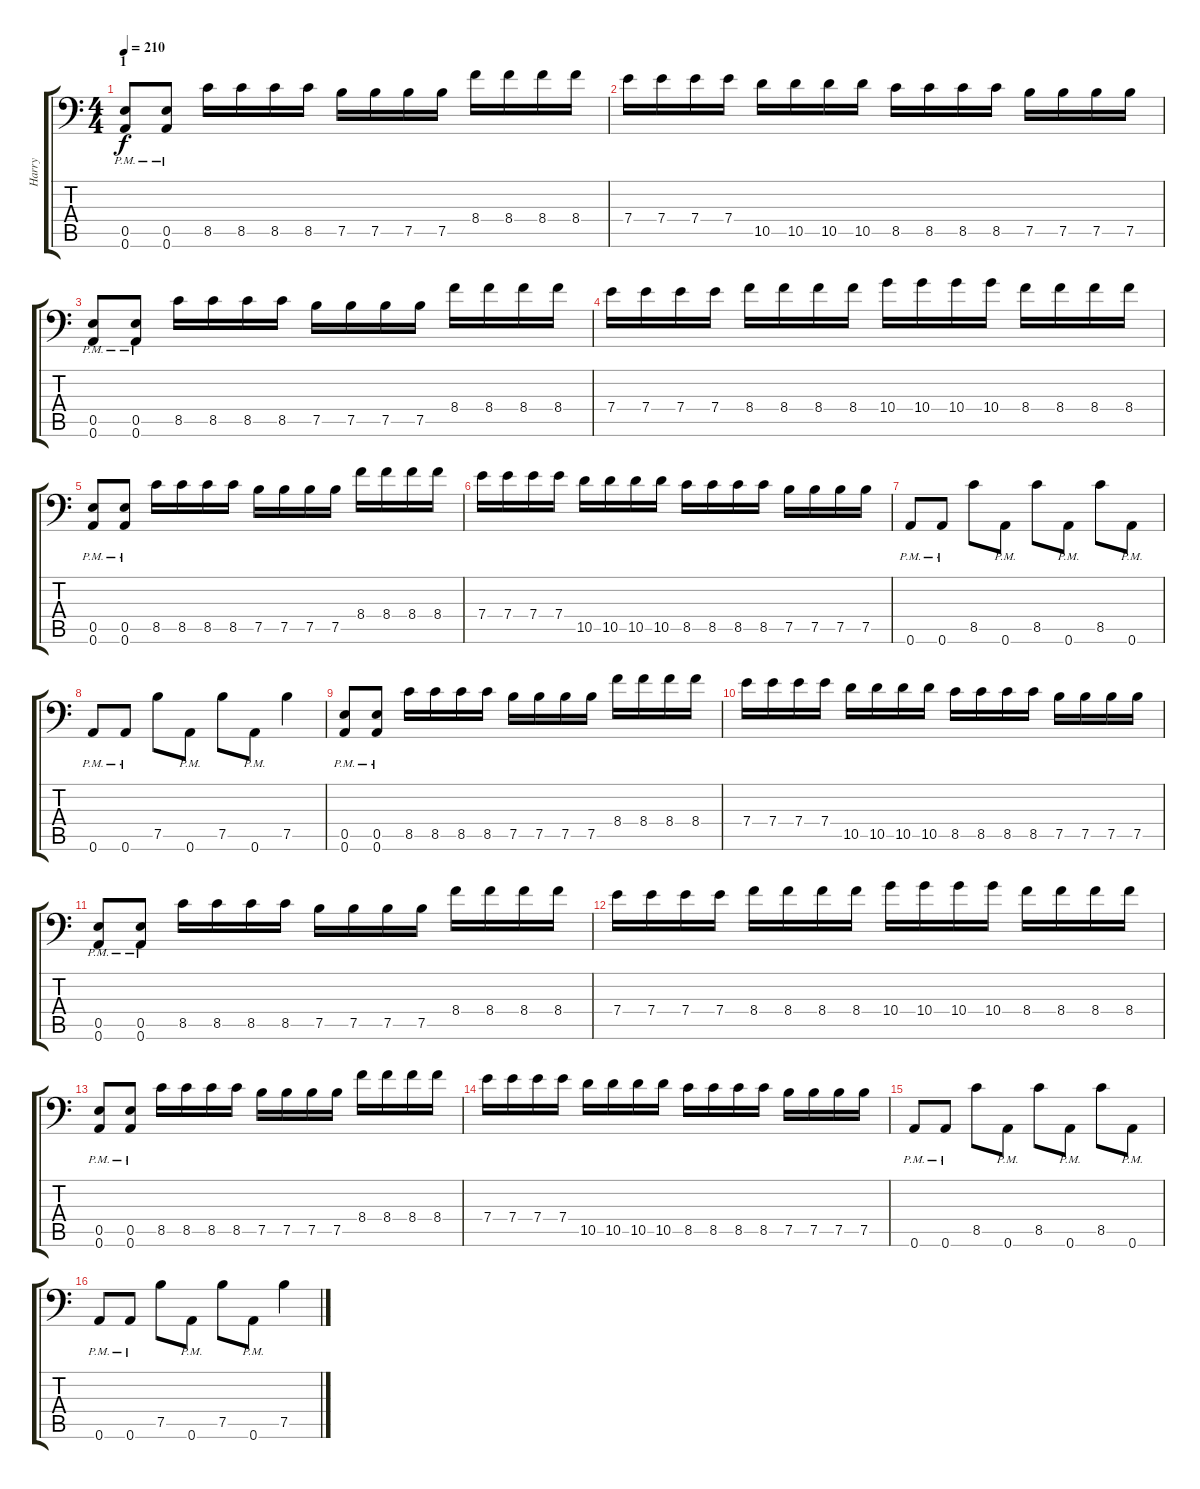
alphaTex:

\track ("Harry" "Harry") {instrument distortionguitar}
\staff {score tabs}
\tuning (B3 Gb3 D3 A2 E2 A1) {hide}
\ts (4 4)
\section ("" "1")
\tempo 210
\clef f4
\ks c
(0.5{pm} 0.6{pm}).8{dy f} (0.5{pm} 0.6{pm}).8 8.5.16 8.5.16 8.5.16 8.5.16 7.5.16 7.5.16 7.5.16 7.5.16 8.4.16 8.4.16 8.4.16 8.4.16 |
7.4.16 7.4.16 7.4.16 7.4.16 10.5.16 10.5.16 10.5.16 10.5.16 8.5.16 8.5.16 8.5.16 8.5.16 7.5.16 7.5.16 7.5.16 7.5.16 |
(0.5{pm} 0.6{pm}).8 (0.5{pm} 0.6{pm}).8 8.5.16 8.5.16 8.5.16 8.5.16 7.5.16 7.5.16 7.5.16 7.5.16 8.4.16 8.4.16 8.4.16 8.4.16 |
7.4.16 7.4.16 7.4.16 7.4.16 8.4.16 8.4.16 8.4.16 8.4.16 10.4.16 10.4.16 10.4.16 10.4.16 8.4.16 8.4.16 8.4.16 8.4.16 |
(0.5{pm} 0.6{pm}).8 (0.5{pm} 0.6{pm}).8 8.5.16 8.5.16 8.5.16 8.5.16 7.5.16 7.5.16 7.5.16 7.5.16 8.4.16 8.4.16 8.4.16 8.4.16 |
7.4.16 7.4.16 7.4.16 7.4.16 10.5.16 10.5.16 10.5.16 10.5.16 8.5.16 8.5.16 8.5.16 8.5.16 7.5.16 7.5.16 7.5.16 7.5.16 |
0.6{pm}.8 0.6{pm}.8 8.5.8 0.6{pm}.8 8.5.8 0.6{pm}.8 8.5.8 0.6{pm}.8 |
0.6{pm}.8 0.6{pm}.8 7.5.8 0.6{pm}.8 7.5.8 0.6{pm}.8 7.5.4 |
(0.5{pm} 0.6{pm}).8 (0.5{pm} 0.6{pm}).8 8.5.16 8.5.16 8.5.16 8.5.16 7.5.16 7.5.16 7.5.16 7.5.16 8.4.16 8.4.16 8.4.16 8.4.16 |
7.4.16 7.4.16 7.4.16 7.4.16 10.5.16 10.5.16 10.5.16 10.5.16 8.5.16 8.5.16 8.5.16 8.5.16 7.5.16 7.5.16 7.5.16 7.5.16 |
(0.5{pm} 0.6{pm}).8 (0.5{pm} 0.6{pm}).8 8.5.16 8.5.16 8.5.16 8.5.16 7.5.16 7.5.16 7.5.16 7.5.16 8.4.16 8.4.16 8.4.16 8.4.16 |
7.4.16 7.4.16 7.4.16 7.4.16 8.4.16 8.4.16 8.4.16 8.4.16 10.4.16 10.4.16 10.4.16 10.4.16 8.4.16 8.4.16 8.4.16 8.4.16 |
(0.5{pm} 0.6{pm}).8 (0.5{pm} 0.6{pm}).8 8.5.16 8.5.16 8.5.16 8.5.16 7.5.16 7.5.16 7.5.16 7.5.16 8.4.16 8.4.16 8.4.16 8.4.16 |
7.4.16 7.4.16 7.4.16 7.4.16 10.5.16 10.5.16 10.5.16 10.5.16 8.5.16 8.5.16 8.5.16 8.5.16 7.5.16 7.5.16 7.5.16 7.5.16 |
0.6{pm}.8 0.6{pm}.8 8.5.8 0.6{pm}.8 8.5.8 0.6{pm}.8 8.5.8 0.6{pm}.8 |
0.6{pm}.8 0.6{pm}.8 7.5.8 0.6{pm}.8 7.5.8 0.6{pm}.8 7.5.4
